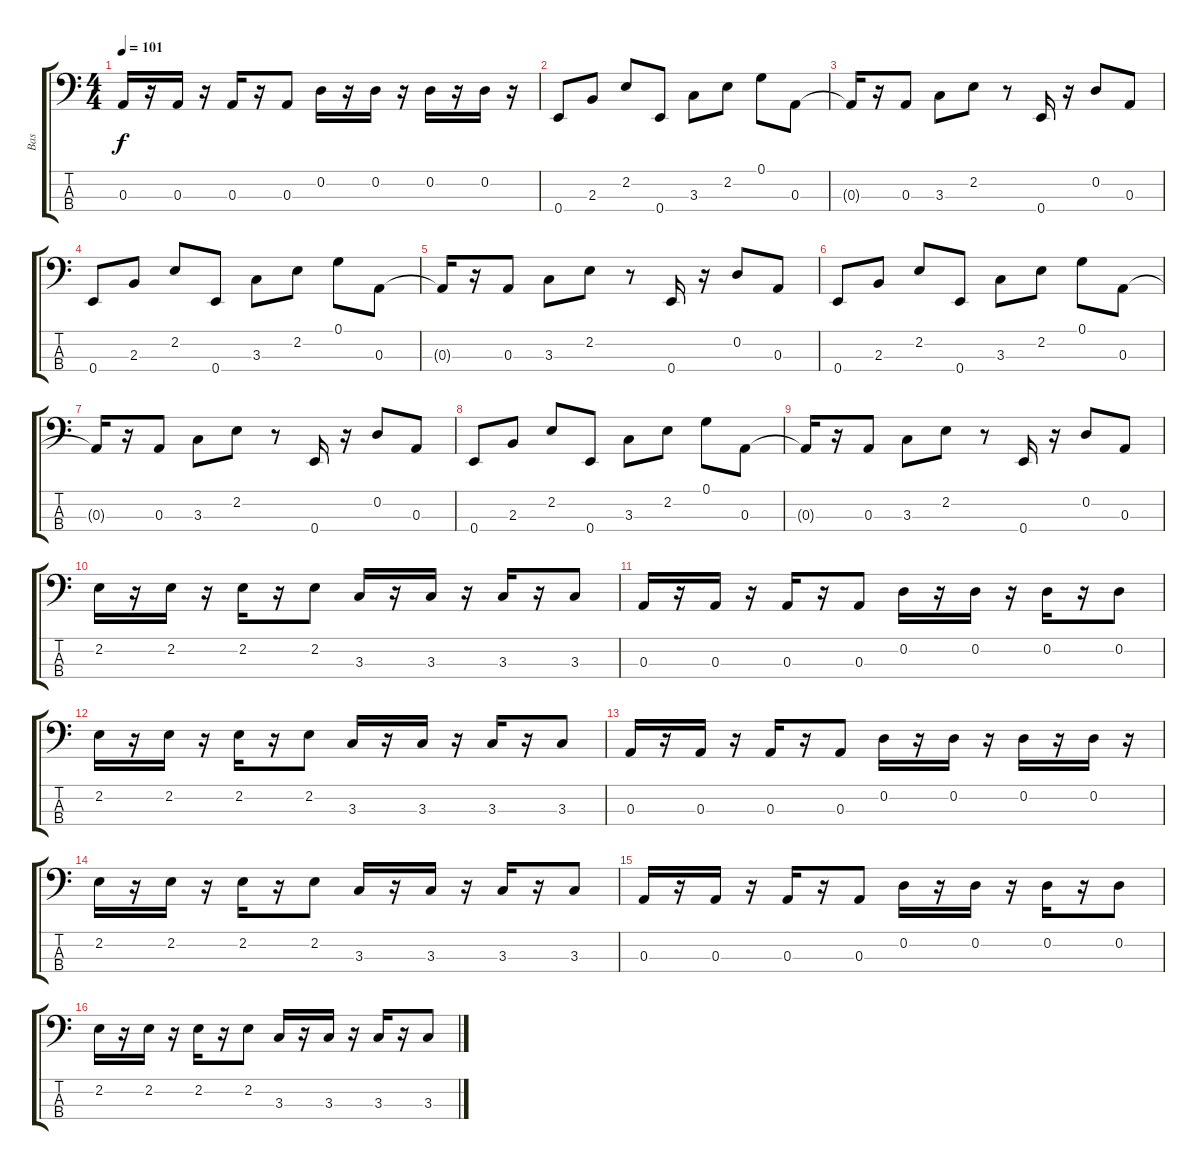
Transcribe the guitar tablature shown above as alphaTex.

\track ("Bas" "Bas") {instrument electricbasspick}
\staff {score tabs}
\tuning (G2 D2 A1 E1) {hide}
\ts (4 4)
\tempo 101
\clef f4
\ks c
0.3.16{dy f} r.16 0.3.16 r.16 0.3.16 r.16 0.3.8 0.2.16 r.16 0.2.16 r.16 0.2.16 r.16 0.2.16 r.16 |
0.4.8 2.3.8 2.2.8 0.4.8 3.3.8 2.2.8 0.1.8 0.3.8 |
0.3{t}.16 r.16 0.3.8 3.3.8 2.2.8 r.8 0.4.16 r.16 0.2.8 0.3.8 |
0.4.8 2.3.8 2.2.8 0.4.8 3.3.8 2.2.8 0.1.8 0.3.8 |
0.3{t}.16 r.16 0.3.8 3.3.8 2.2.8 r.8 0.4.16 r.16 0.2.8 0.3.8 |
0.4.8 2.3.8 2.2.8 0.4.8 3.3.8 2.2.8 0.1.8 0.3.8 |
0.3{t}.16 r.16 0.3.8 3.3.8 2.2.8 r.8 0.4.16 r.16 0.2.8 0.3.8 |
0.4.8 2.3.8 2.2.8 0.4.8 3.3.8 2.2.8 0.1.8 0.3.8 |
0.3{t}.16 r.16 0.3.8 3.3.8 2.2.8 r.8 0.4.16 r.16 0.2.8 0.3.8 |
2.2.16 r.16 2.2.16 r.16 2.2.16 r.16 2.2.8 3.3.16 r.16 3.3.16 r.16 3.3.16 r.16 3.3.8 |
0.3.16 r.16 0.3.16 r.16 0.3.16 r.16 0.3.8 0.2.16 r.16 0.2.16 r.16 0.2.16 r.16 0.2.8 |
2.2.16 r.16 2.2.16 r.16 2.2.16 r.16 2.2.8 3.3.16 r.16 3.3.16 r.16 3.3.16 r.16 3.3.8 |
0.3.16 r.16 0.3.16 r.16 0.3.16 r.16 0.3.8 0.2.16 r.16 0.2.16 r.16 0.2.16 r.16 0.2.16 r.16 |
2.2.16 r.16 2.2.16 r.16 2.2.16 r.16 2.2.8 3.3.16 r.16 3.3.16 r.16 3.3.16 r.16 3.3.8 |
0.3.16 r.16 0.3.16 r.16 0.3.16 r.16 0.3.8 0.2.16 r.16 0.2.16 r.16 0.2.16 r.16 0.2.8 |
2.2.16 r.16 2.2.16 r.16 2.2.16 r.16 2.2.8 3.3.16 r.16 3.3.16 r.16 3.3.16 r.16 3.3.8
